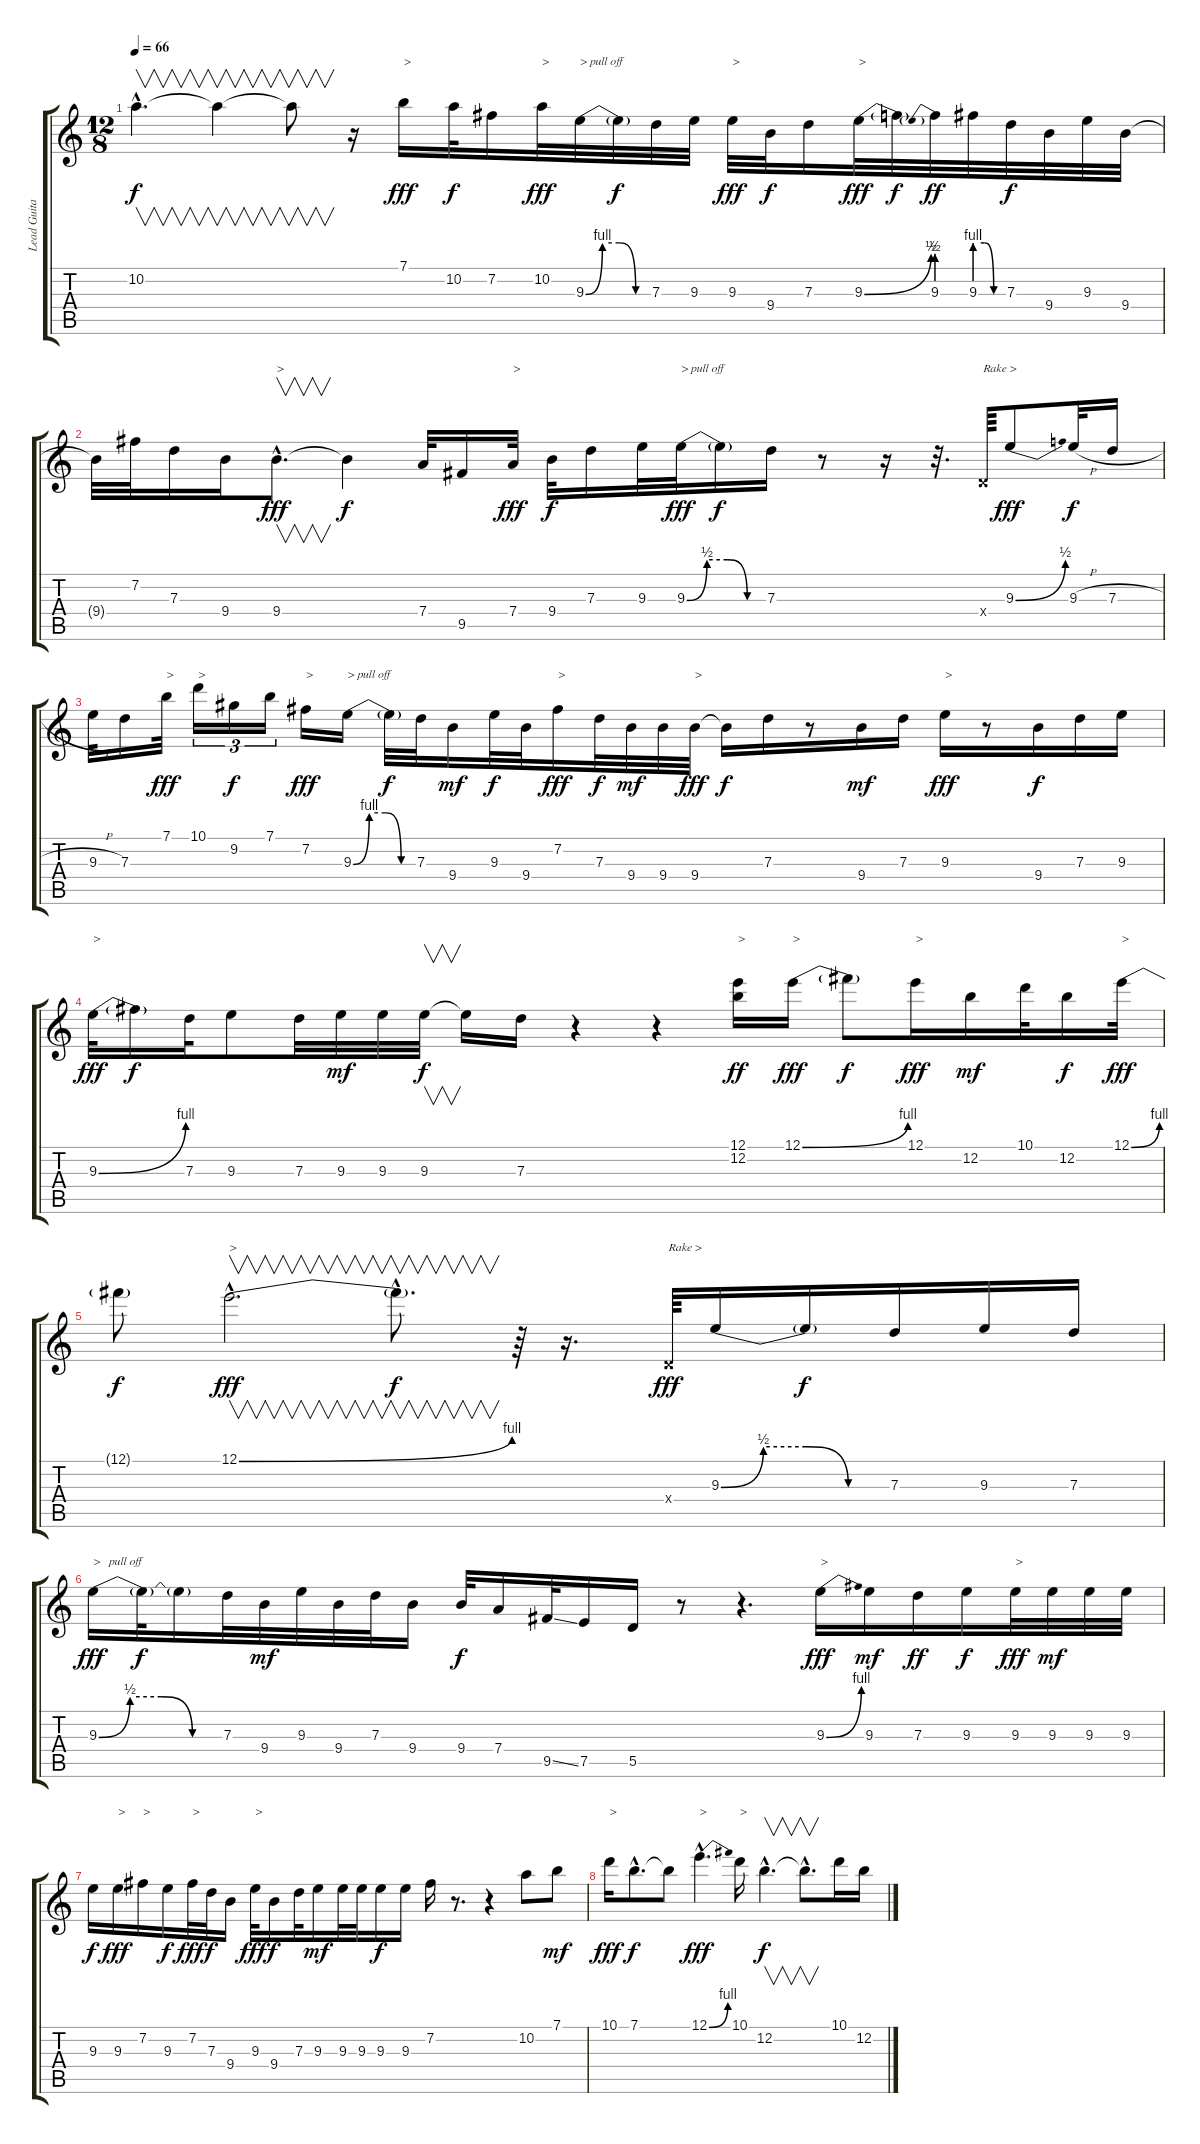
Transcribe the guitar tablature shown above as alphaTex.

\track ("Lead Guitar" "Lead Guita") {instrument electricguitarjazz}
\staff {score tabs}
\tuning (E4 B3 G3 D3 A2 E2) {hide}
\ts (12 8)
\tempo 66
\clef g2
\ks c
10.2{hac t}.4{v d dy f} 10.2{t}.4{v} 10.2{t}.8{v} r.16 7.1.16{txt ">" dy fff} 10.2.32{dy f} 7.2.16 10.2.32{txt ">" dy fff} 9.3{be (custom 0 0 15 4 30 4 45 0 60 0)}.32{txt "> pull off"} 9.3{t}.32{dy f} 7.3.32 9.3.32 9.3.32{txt ">" dy fff} 9.4.32{dy f} 7.3.16 9.3{be (bend 0 0 60 2)}.32{txt ">" dy fff} 9.3{t}.32{dy f} 9.3{be (prebend 0 2 60 2)}.32{dy ff} 9.3{be (custom 0 4 20 4 40 0 60 0)}.32 7.3.32{dy f} 9.4.32 9.3.32 9.4.32 |
9.4{t}.32 7.2.32 7.3.16 9.4.16 9.4{hac}.8{v d txt ">" dy fff} 9.4{t}.4{dy f} 7.4.32 9.5.16 7.4.32{txt ">" dy fff} 9.4.32{dy f} 7.3.16 9.3.32 9.3{be (custom 0 0 15 2 30 2 45 0 60 0)}.32{txt "> pull off" dy fff} 9.3{t}.16{dy f} 7.3.16 r.8 r.16 r.32{d} 0.4{x}.64{txt "Rake >"} 9.3{be (bend 0 0 60 2)}.8{dy fff} 9.3{h}.32{dy f} 7.3{h}.16 |
9.3{h}.32 7.3.16 7.1.32{txt ">" dy fff} 10.1.16{tu (3 2) txt ">"} 9.2.16{tu (3 2) dy f} 7.1.16{tu (3 2)} 7.2.16{txt ">" dy fff} 9.3{be (custom 0 0 15 4 30 4 45 0 60 0)}.16{txt "> pull off"} 9.3{t}.32{dy f} 7.3.32 9.4.16{dy mf} 9.3.32{dy f} 9.4.32 7.2.16{txt ">" dy fff} 7.3.32{dy f} 9.4.32{dy mf} 9.4.32 9.4.32{txt ">" dy fff} 9.4{t}.16{dy f} 7.3.16 r.8 9.4.16{dy mf} 7.3.16 9.3.16{txt ">" dy fff} r.8 9.4.16{dy f} 7.3.16 9.3.16 |
9.3{be (bend 0 0 60 4)}.32{txt ">" dy fff} 9.3{t}.16{dy f} 7.3.32 9.3.8 7.3.32 9.3.32{dy mf} 9.3.32 9.3.32{v dy f} 9.3{t}.16 7.3.16 r.4 r.4 (12.1 12.2).16{txt ">" dy ff} 12.1{be (bend 0 0 60 4)}.16{txt ">" dy fff} 12.1{t}.8{dy f} 12.1.16{txt ">" dy fff} 12.2.16{dy mf} 10.1.32 12.2.16{dy f} 12.1{be (bend 0 0 60 4)}.32{txt ">" dy fff} |
12.1{t}.8{dy f} 12.1{be (bend 0 0 60 4) hac}.2{v d txt ">" dy fff} 12.1{hac t}.8{v d dy f} r.64 r.16{d} 0.4{x}.64{txt "Rake >" dy fff} 9.3{be (custom 0 0 15 2 30 2 45 0 60 0)}.16 9.3{t}.16{dy f} 7.3.16 9.3.16 7.3.16 |
9.3{be (custom 0 0 15 2 30 2 45 0 60 0)}.16{txt ">   pull off" dy fff} 9.3{t}.32{dy f} 9.3{t}.16 7.3.32 9.4.32{dy mf} 9.3.32 9.4.32 7.3.32 9.4.16 9.4.32{dy f} 7.4.16 9.5{ss}.32 7.5.16 5.5.16 r.8 r.4{d} 9.3{be (bend 0 0 60 4)}.16{txt ">" dy fff} 9.3.16{dy mf} 7.3.16{dy ff} 9.3.16{dy f} 9.3.32{txt ">" dy fff} 9.3.32{dy mf} 9.3.32 9.3.32 |
9.3.16{dy f} 9.3.16{txt ">" dy fff} 7.2.16{txt ">"} 9.3.16{dy f} 7.2.32{txt ">" dy fff} 7.3.32{dy f} 9.4.16 9.3.32{txt ">" dy fff} 9.4.16{dy f} 7.3.32 9.3.16{dy mf} 9.3.32 9.3.32 9.3.16{dy f} 9.3.16 7.2.16 r.8{d} r.4 10.2.8{volume 14} 7.1.8{dy mf} |
10.1.16{txt ">" dy fff} 7.1{hac}.8{d dy f} 7.1{t}.8 12.1{be (bend 0 0 60 4) hac}.4{d txt ">" dy fff} 10.1.16{txt ">"} 12.2{hac}.4{v d dy f} 12.2{hac t}.8{v d} 10.1.16 12.2.16
